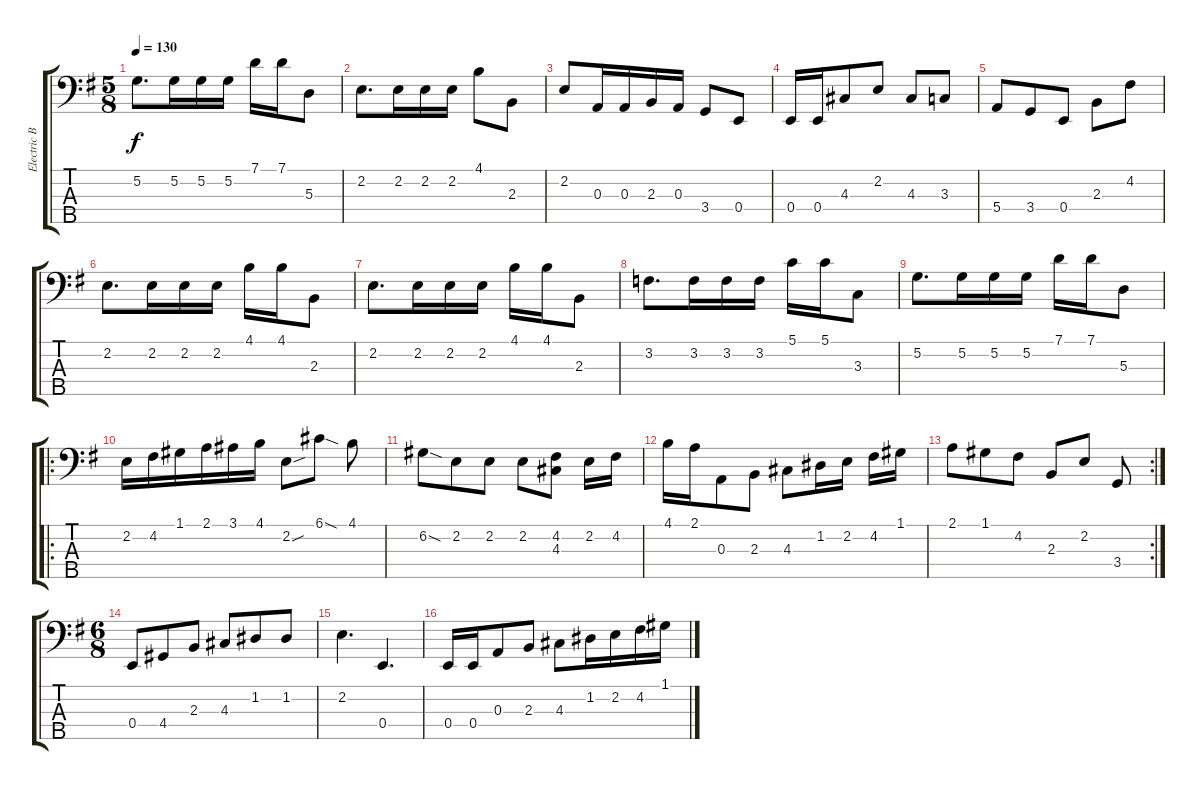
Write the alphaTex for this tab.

\track ("Electric Bass (pick)" "Electric B") {instrument electricbasspick}
\staff {score tabs}
\tuning (G2 D2 A1 E1 B0) {hide}
\ts (5 8)
\tempo 130
\clef f4
\ks g
5.2.8{d dy f} 5.2.16 5.2.16 5.2.16 7.1.16 7.1.16 5.3.8 |
2.2.8{d} 2.2.16 2.2.16 2.2.16 4.1.8 2.3.8 |
2.2.8 0.3.16 0.3.16 2.3.16 0.3.16 3.4.8 0.4.8 |
0.4.16 0.4.16 4.3.8 2.2.8 4.3.8 3.3.8 |
5.4.8 3.4.8 0.4.8 2.3.8 4.2.8 |
2.2.8{d} 2.2.16 2.2.16 2.2.16 4.1.16 4.1.16 2.3.8 |
2.2.8{d} 2.2.16 2.2.16 2.2.16 4.1.16 4.1.16 2.3.8 |
3.2.8{d} 3.2.16 3.2.16 3.2.16 5.1.16 5.1.16 3.3.8 |
5.2.8{d} 5.2.16 5.2.16 5.2.16 7.1.16 7.1.16 5.3.8 |
\ro
2.2.16 4.2.16 1.1.16 2.1.16 3.1.16 4.1.16 2.2{sou}.8 6.1{sod}.8 4.1.8 |
6.2{sod}.8 2.2.8 2.2.8 2.2.8 (4.2 4.3).8 2.2.16 4.2.16 |
4.1.16 2.1.16 0.3.8 2.3.8 4.3.8 1.2.16 2.2.16 4.2.16 1.1.16 |
\rc 2
2.1.8 1.1.8 4.2.8 2.3.8 2.2.8 3.4.8 |
\ts (6 8)
0.4.8 4.4.8 2.3.8 4.3.8 1.2.8 1.2.8 |
2.2.4{d} 0.4.4{d} |
0.4.16 0.4.16 0.3.8 2.3.8 4.3.8 1.2.16 2.2.16 4.2.16 1.1.16
